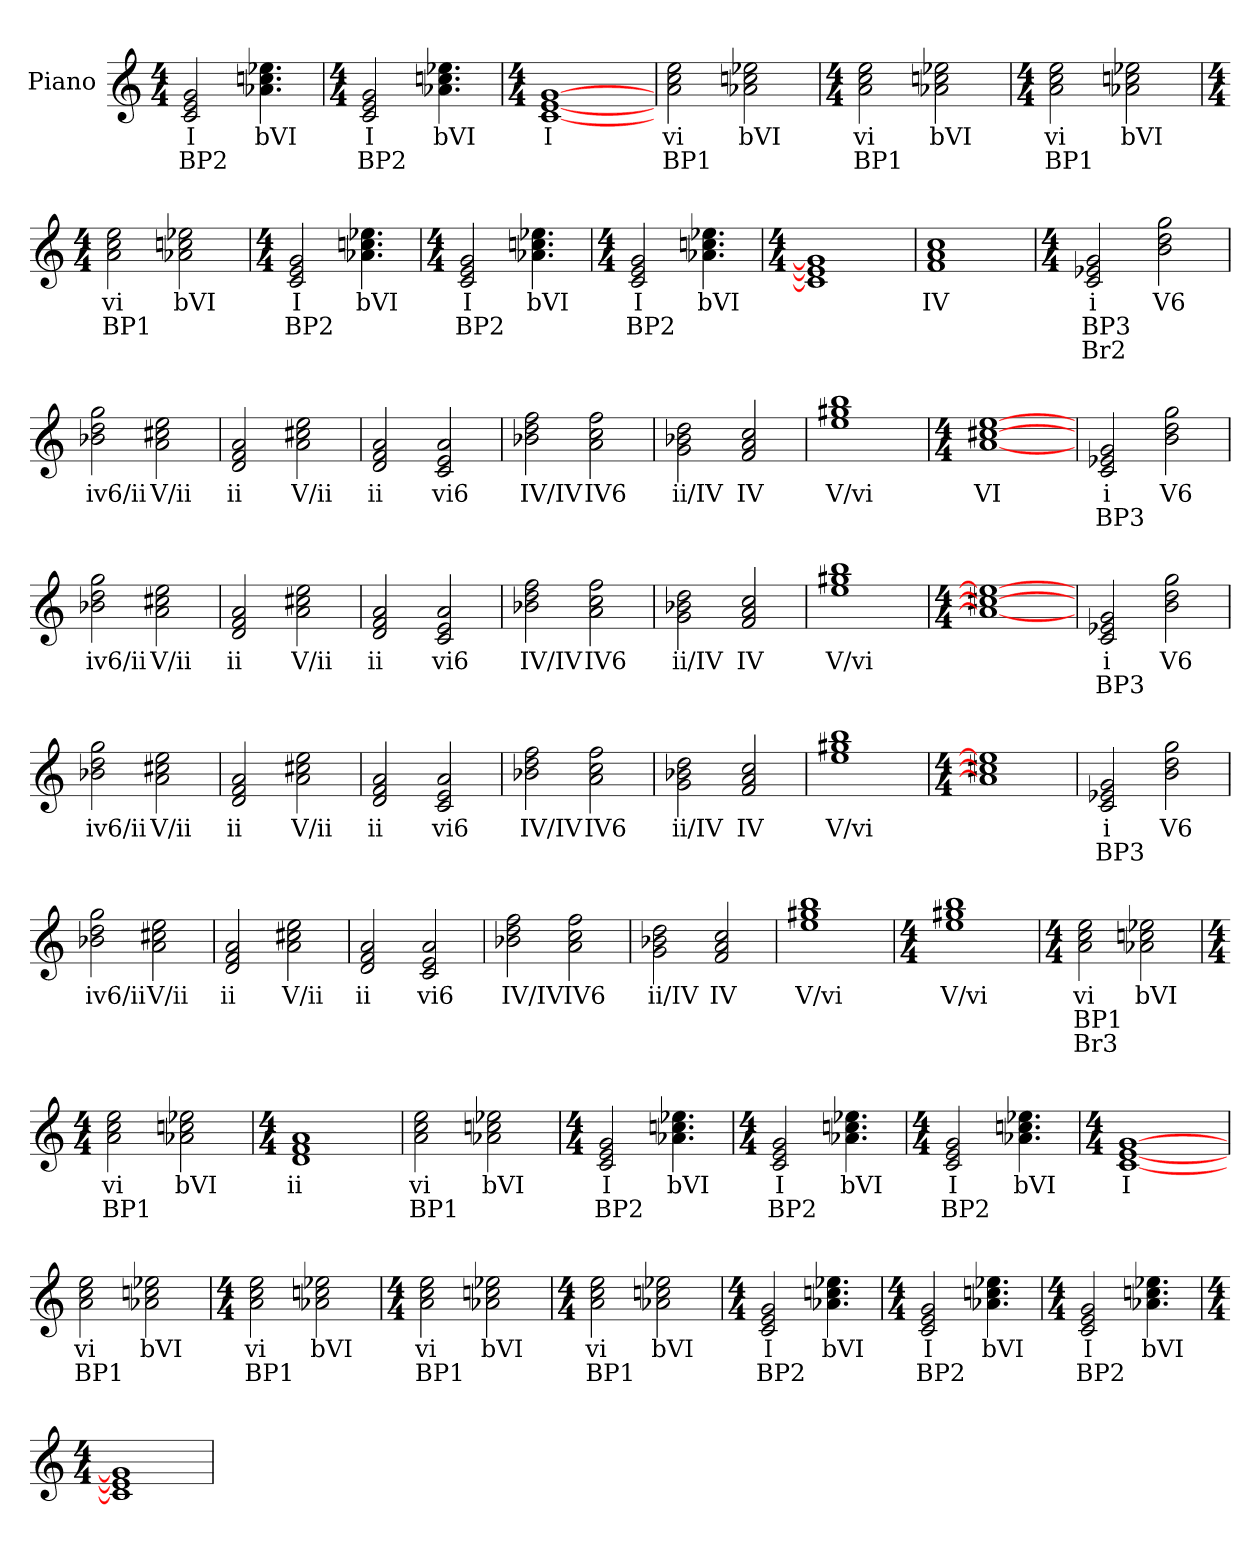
**kern	**text	**text	**text
*part1	*part1	*part1	*part1
*staff1	*staff1	*staff1	*staff1
*I"Piano	*	*	*
*I'Pno	*	*	*
*k[]	*	*	*
*C:	*	*	*
*M4/4	*	*	*
=	=	=	=
2c 2e 2g	I	BP2	.
4.a-X 4.ccn 4.ee-X	bVI	.	.
=	=	=	=
*k[]	*	*	*
*C:	*	*	*
*M4/4	*	*	*
2c 2e 2g	I	BP2	.
4.a-X 4.ccn 4.ee-X	bVI	.	.
=	=	=	=
*k[]	*	*	*
*C:	*	*	*
*M4/4	*	*	*
[1c [1e [1g	I	.	.
=	=	=	=
*k[]	*	*	*
*C:	*	*	*
2a 2cc 2ee	vi	BP1	.
2a-X 2ccn 2ee-X	bVI	.	.
=	=	=	=
*k[]	*	*	*
*C:	*	*	*
*M4/4	*	*	*
2a 2cc 2ee	vi	BP1	.
2a-X 2ccn 2ee-X	bVI	.	.
=	=	=	=
*k[]	*	*	*
*C:	*	*	*
*M4/4	*	*	*
2a 2cc 2ee	vi	BP1	.
2a-X 2ccn 2ee-X	bVI	.	.
=	=	=	=
*k[]	*	*	*
*C:	*	*	*
*M4/4	*	*	*
2a 2cc 2ee	vi	BP1	.
2a-X 2ccn 2ee-X	bVI	.	.
=	=	=	=
*k[]	*	*	*
*C:	*	*	*
*M4/4	*	*	*
2c 2e 2g	I	BP2	.
4.a-X 4.ccn 4.ee-X	bVI	.	.
=	=	=	=
*k[]	*	*	*
*C:	*	*	*
*M4/4	*	*	*
2c 2e 2g	I	BP2	.
4.a-X 4.ccn 4.ee-X	bVI	.	.
=	=	=	=
*k[]	*	*	*
*C:	*	*	*
*M4/4	*	*	*
2c 2e 2g	I	BP2	.
4.a-X 4.ccn 4.ee-X	bVI	.	.
=	=	=	=
*k[]	*	*	*
*C:	*	*	*
*M4/4	*	*	*
1c] 1e] 1g]	.	.	.
=	=	=	=
*k[]	*	*	*
*C:	*	*	*
1f 1a 1cc	IV	.	.
=	=	=	=
*k[]	*	*	*
*C:	*	*	*
*M4/4	*	*	*
2c 2e-X 2g	i	BP3	Br2
2b 2dd 2gg	V6	.	.
=	=	=	=
*k[]	*	*	*
*C:	*	*	*
2b-X 2dd 2gg	iv6/ii	.	.
2a 2cc#X 2ee	V/ii	.	.
=	=	=	=
*k[]	*	*	*
*C:	*	*	*
2d 2f 2a	ii	.	.
2a 2cc#X 2ee	V/ii	.	.
=	=	=	=
*k[]	*	*	*
*C:	*	*	*
2d 2f 2a	ii	.	.
2c 2e 2a	vi6	.	.
=	=	=	=
*k[]	*	*	*
*C:	*	*	*
2b-X 2dd 2ff	IV/IV	.	.
2a 2cc 2ff	IV6	.	.
=	=	=	=
*k[]	*	*	*
*C:	*	*	*
2g 2b-X 2dd	ii/IV	.	.
2f 2a 2cc	IV	.	.
=	=	=	=
*k[]	*	*	*
*C:	*	*	*
1ee 1gg#X 1bb	V/vi	.	.
=	=	=	=
*k[]	*	*	*
*C:	*	*	*
*M4/4	*	*	*
[1a [1cc#X [1ee	VI	.	.
=	=	=	=
*k[]	*	*	*
*C:	*	*	*
2c 2e-X 2g	i	BP3	.
2b 2dd 2gg	V6	.	.
=	=	=	=
*k[]	*	*	*
*C:	*	*	*
2b-X 2dd 2gg	iv6/ii	.	.
2a 2cc#X 2ee	V/ii	.	.
=	=	=	=
*k[]	*	*	*
*C:	*	*	*
2d 2f 2a	ii	.	.
2a 2cc#X 2ee	V/ii	.	.
=	=	=	=
*k[]	*	*	*
*C:	*	*	*
2d 2f 2a	ii	.	.
2c 2e 2a	vi6	.	.
=	=	=	=
*k[]	*	*	*
*C:	*	*	*
2b-X 2dd 2ff	IV/IV	.	.
2a 2cc 2ff	IV6	.	.
=	=	=	=
*k[]	*	*	*
*C:	*	*	*
2g 2b-X 2dd	ii/IV	.	.
2f 2a 2cc	IV	.	.
=	=	=	=
*k[]	*	*	*
*C:	*	*	*
1ee 1gg#X 1bb	V/vi	.	.
=	=	=	=
*k[]	*	*	*
*C:	*	*	*
*M4/4	*	*	*
1a_ 1cc#X_ 1ee_	.	.	.
=	=	=	=
*k[]	*	*	*
*C:	*	*	*
2c 2e-X 2g	i	BP3	.
2b 2dd 2gg	V6	.	.
=	=	=	=
*k[]	*	*	*
*C:	*	*	*
2b-X 2dd 2gg	iv6/ii	.	.
2a 2cc#X 2ee	V/ii	.	.
=	=	=	=
*k[]	*	*	*
*C:	*	*	*
2d 2f 2a	ii	.	.
2a 2cc#X 2ee	V/ii	.	.
=	=	=	=
*k[]	*	*	*
*C:	*	*	*
2d 2f 2a	ii	.	.
2c 2e 2a	vi6	.	.
=	=	=	=
*k[]	*	*	*
*C:	*	*	*
2b-X 2dd 2ff	IV/IV	.	.
2a 2cc 2ff	IV6	.	.
=	=	=	=
*k[]	*	*	*
*C:	*	*	*
2g 2b-X 2dd	ii/IV	.	.
2f 2a 2cc	IV	.	.
=	=	=	=
*k[]	*	*	*
*C:	*	*	*
1ee 1gg#X 1bb	V/vi	.	.
=	=	=	=
*k[]	*	*	*
*C:	*	*	*
*M4/4	*	*	*
1a] 1cc#X] 1ee]	.	.	.
=	=	=	=
*k[]	*	*	*
*C:	*	*	*
2c 2e-X 2g	i	BP3	.
2b 2dd 2gg	V6	.	.
=	=	=	=
*k[]	*	*	*
*C:	*	*	*
2b-X 2dd 2gg	iv6/ii	.	.
2a 2cc#X 2ee	V/ii	.	.
=	=	=	=
*k[]	*	*	*
*C:	*	*	*
2d 2f 2a	ii	.	.
2a 2cc#X 2ee	V/ii	.	.
=	=	=	=
*k[]	*	*	*
*C:	*	*	*
2d 2f 2a	ii	.	.
2c 2e 2a	vi6	.	.
=	=	=	=
*k[]	*	*	*
*C:	*	*	*
2b-X 2dd 2ff	IV/IV	.	.
2a 2cc 2ff	IV6	.	.
=	=	=	=
*k[]	*	*	*
*C:	*	*	*
2g 2b-X 2dd	ii/IV	.	.
2f 2a 2cc	IV	.	.
=	=	=	=
*k[]	*	*	*
*C:	*	*	*
1ee 1gg#X 1bb	V/vi	.	.
=	=	=	=
*k[]	*	*	*
*C:	*	*	*
*M4/4	*	*	*
1ee 1gg#X 1bb	V/vi	.	.
=	=	=	=
*k[]	*	*	*
*C:	*	*	*
*M4/4	*	*	*
2a 2cc 2ee	vi	BP1	Br3
2a-X 2ccn 2ee-X	bVI	.	.
=	=	=	=
*k[]	*	*	*
*C:	*	*	*
*M4/4	*	*	*
2a 2cc 2ee	vi	BP1	.
2a-X 2ccn 2ee-X	bVI	.	.
=	=	=	=
*k[]	*	*	*
*C:	*	*	*
*M4/4	*	*	*
1d 1f 1a	ii	.	.
=	=	=	=
*k[]	*	*	*
*C:	*	*	*
2a 2cc 2ee	vi	BP1	.
2a-X 2ccn 2ee-X	bVI	.	.
=	=	=	=
*k[]	*	*	*
*C:	*	*	*
*M4/4	*	*	*
2c 2e 2g	I	BP2	.
4.a-X 4.ccn 4.ee-X	bVI	.	.
=	=	=	=
*k[]	*	*	*
*C:	*	*	*
*M4/4	*	*	*
2c 2e 2g	I	BP2	.
4.a-X 4.ccn 4.ee-X	bVI	.	.
=	=	=	=
*k[]	*	*	*
*C:	*	*	*
*M4/4	*	*	*
2c 2e 2g	I	BP2	.
4.a-X 4.ccn 4.ee-X	bVI	.	.
=	=	=	=
*k[]	*	*	*
*C:	*	*	*
*M4/4	*	*	*
[1c [1e [1g	I	.	.
=	=	=	=
*k[]	*	*	*
*C:	*	*	*
2a 2cc 2ee	vi	BP1	.
2a-X 2ccn 2ee-X	bVI	.	.
=	=	=	=
*k[]	*	*	*
*C:	*	*	*
*M4/4	*	*	*
2a 2cc 2ee	vi	BP1	.
2a-X 2ccn 2ee-X	bVI	.	.
=	=	=	=
*k[]	*	*	*
*C:	*	*	*
*M4/4	*	*	*
2a 2cc 2ee	vi	BP1	.
2a-X 2ccn 2ee-X	bVI	.	.
=	=	=	=
*k[]	*	*	*
*C:	*	*	*
*M4/4	*	*	*
2a 2cc 2ee	vi	BP1	.
2a-X 2ccn 2ee-X	bVI	.	.
=	=	=	=
*k[]	*	*	*
*C:	*	*	*
*M4/4	*	*	*
2c 2e 2g	I	BP2	.
4.a-X 4.ccn 4.ee-X	bVI	.	.
=	=	=	=
*k[]	*	*	*
*C:	*	*	*
*M4/4	*	*	*
2c 2e 2g	I	BP2	.
4.a-X 4.ccn 4.ee-X	bVI	.	.
=	=	=	=
*k[]	*	*	*
*C:	*	*	*
*M4/4	*	*	*
2c 2e 2g	I	BP2	.
4.a-X 4.ccn 4.ee-X	bVI	.	.
=	=	=	=
*k[]	*	*	*
*C:	*	*	*
*M4/4	*	*	*
1c] 1e] 1g]	.	.	.
=	=	=	=
*-	*-	*-	*-
